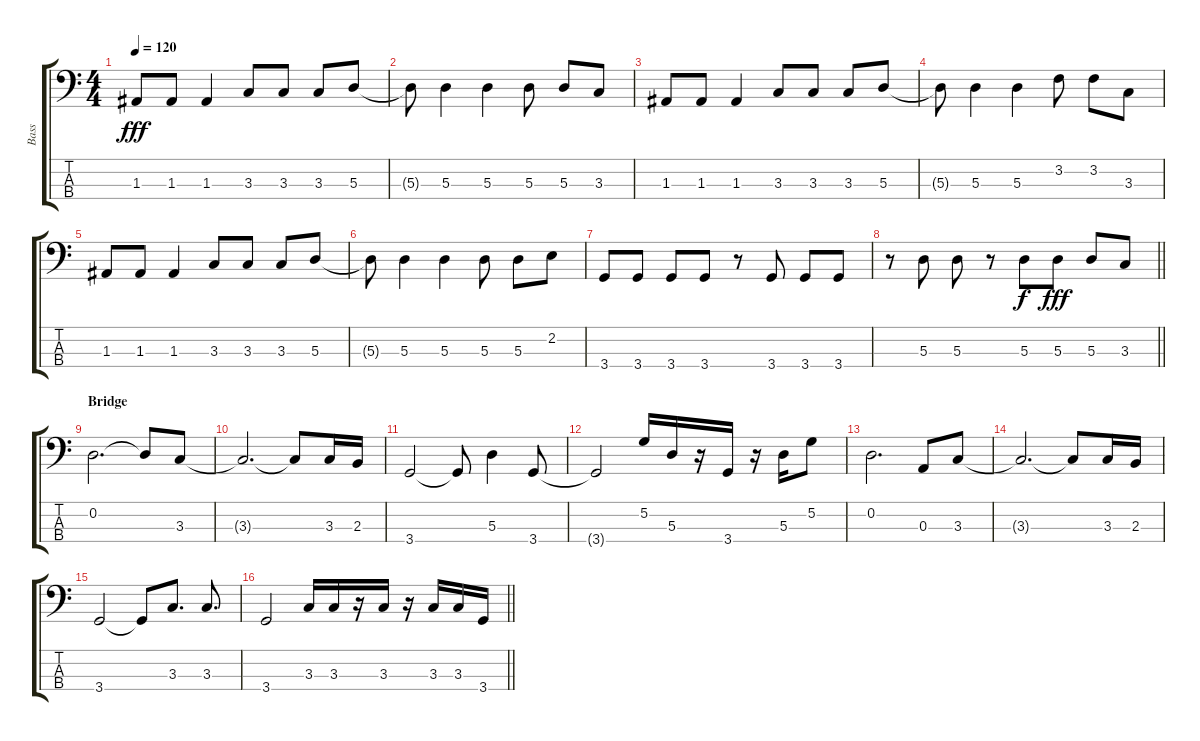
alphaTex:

\track ("Bass" "Bass") {instrument electricbassfinger}
\staff {score tabs}
\tuning (G2 D2 A1 E1) {hide}
\ts (4 4)
\tempo 120
\clef f4
\ks c
1.3.8{dy fff} 1.3.8 1.3.4 3.3.8 3.3.8 3.3.8 5.3.8 |
5.3{t}.8 5.3.4 5.3.4 5.3.8 5.3.8 3.3.8 |
1.3.8 1.3.8 1.3.4 3.3.8 3.3.8 3.3.8 5.3.8 |
5.3{t}.8 5.3.4 5.3.4 3.2.8 3.2.8 3.3.8 |
1.3.8 1.3.8 1.3.4 3.3.8 3.3.8 3.3.8 5.3.8 |
5.3{t}.8 5.3.4 5.3.4 5.3.8 5.3.8 2.2.8 |
3.4.8 3.4.8 3.4.8 3.4.8 r.8 3.4.8 3.4.8 3.4.8 |
\barLineRight lightlight
r.8 5.3.8 5.3.8 r.8 5.3.8{dy f} 5.3.8{dy fff} 5.3.8 3.3.8 |
\section ("" "Bridge")
0.2.2{d} 0.2{t}.8 3.3.8 |
3.3{t}.2{d} 3.3{t}.8 3.3.16 2.3.16 |
3.4.2 3.4{t}.8 5.3.4 3.4.8 |
3.4{t}.2 5.2.16 5.3.16 r.16 3.4.16 r.16 5.3.16 5.2.8 |
0.2.2{d} 0.3.8 3.3.8 |
3.3{t}.2{d} 3.3{t}.8 3.3.16 2.3.16 |
3.4.2 3.4{t}.8 3.3.8{d} 3.3.8{d} |
\barLineRight lightlight
3.4.2 3.3.16 3.3.16 r.16 3.3.16 r.16 3.3.16 3.3.16 3.4.16
